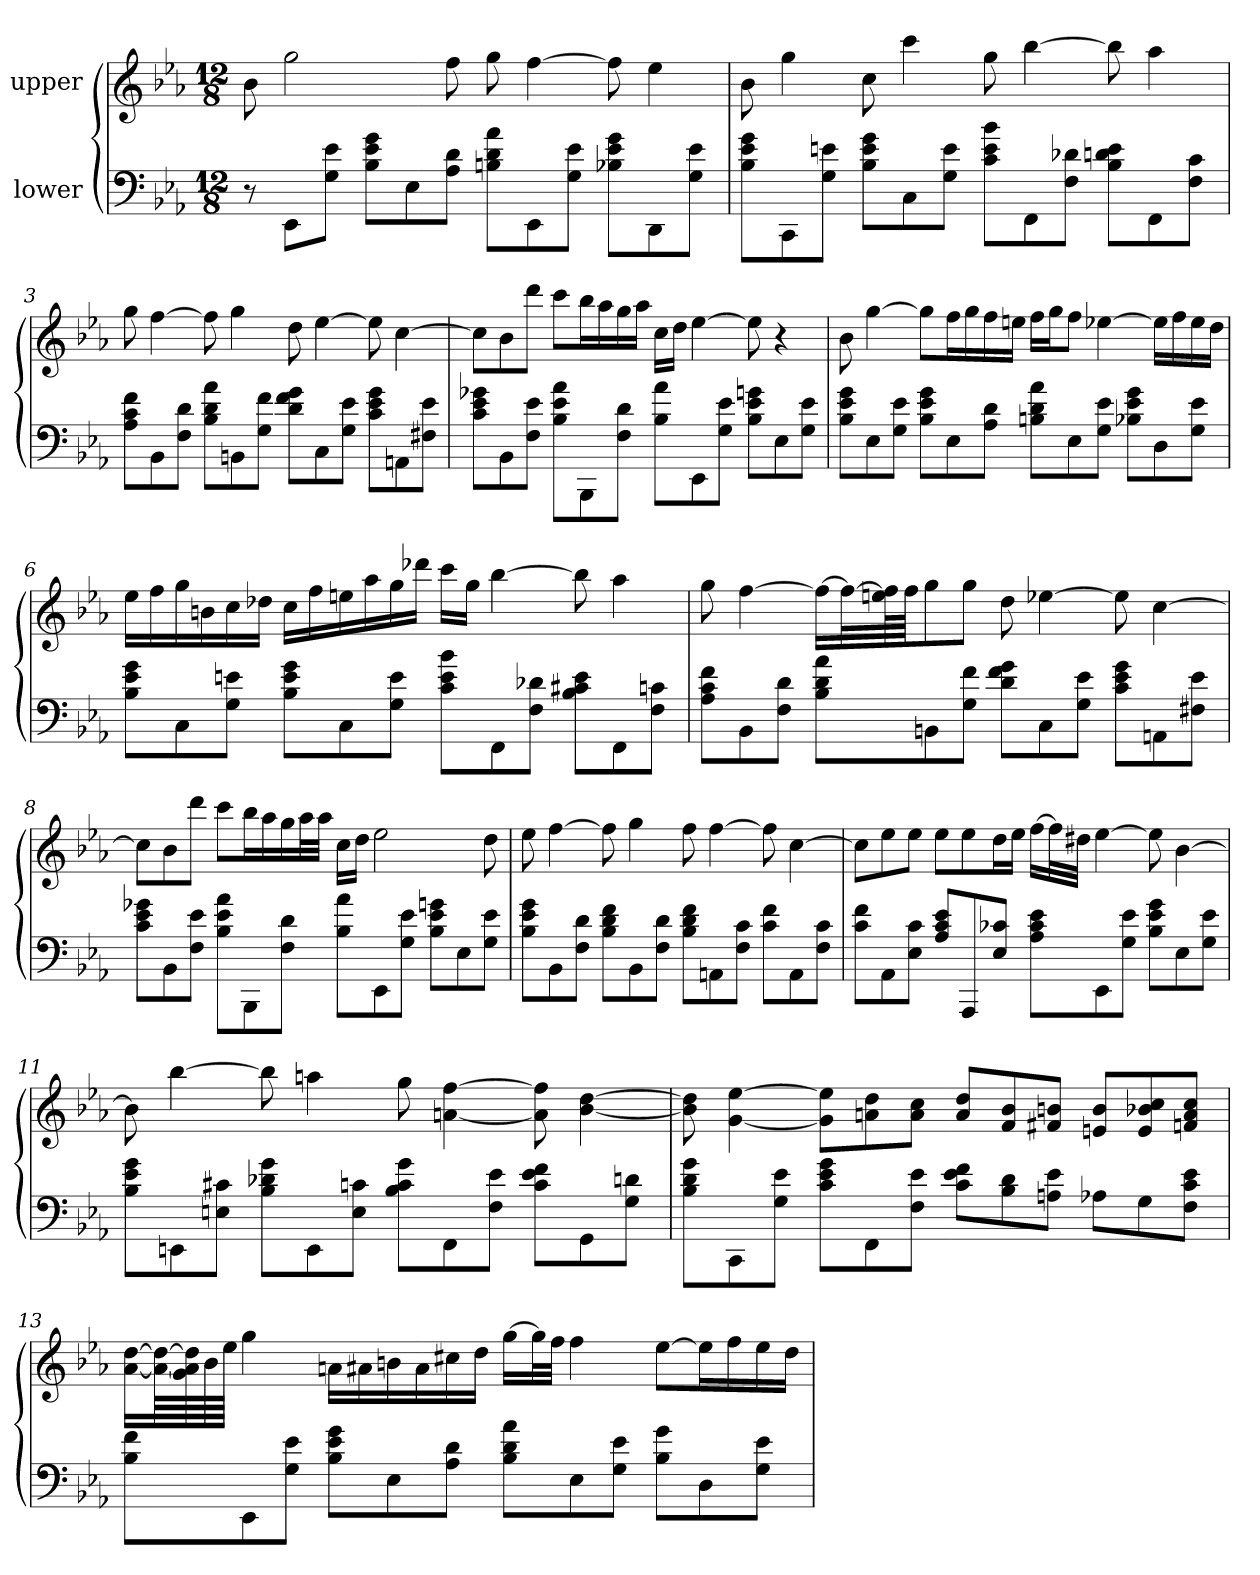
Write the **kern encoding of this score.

**kern	**kern
*part2	*part1
*staff2	*staff1
*I"lower	*I"upper
*clefF4	*clefG2
*k[b-e-a-]	*k[b-e-a-]
*M12/8	*M12/8
*MM66	*MM66
=1	=1
8r	8b-\
8EE-\L	2gg\
8G\ 8e-\J	.
8B-\ 8e-\ 8g\L	.
8E-\	.
8A-\ 8d\J	8ff\
8Bn\ 8d\ 8a-\L	8gg\
8EE-\	[4ff\
8G\ 8e-\J	.
8B-X\ 8e-\ 8g\L	8ff\]
8DD\	4ee-\
8G\ 8e-\J	.
=2	=2
8B-\ 8e-\ 8g\L	8b-\
8CC\	4gg\
8G\ 8en\J	.
8B-\ 8e\ 8g\L	8cc\
8C\	4ccc\
8G\ 8e\J	.
8c\ 8e\ 8b-\L	8gg\
8FF\	[4bb-\
8F\ 8d-X\J	.
8B-\ 8dn\ 8e\L	8bb-\]
8FF\	4aa-\
8F\ 8c\J	.
!!LO:LB:g=z
=3	=3
8A-\ 8c\ 8f\L	8gg\
8BB-\	[4ff\
8F\ 8d\J	.
8B-\ 8d\ 8a-\L	8ff\]
8BBn\	4gg\
8G\ 8f\J	.
8d\ 8f\ 8g\L	8dd\
8C\	[4ee-\
8G\ 8e-\J	.
8c\ 8e-\ 8g\L	8ee-\]
8AAn\	[4cc\
8F#X\ 8e-\J	.
=4	=4
8c\ 8e-\ 8g-X\L	8cc\L]
8BB-\	8b-\
8F\ 8e-\J	8ddd\J
8B-\ 8e-\ 8a-\L	8ccc\L
8BBB-\	16bb-\L
.	16aa-\
8F\ 8d\J	16gg\
.	16aa-\JJ
8B-\ 8a-\L	16cc\LL
.	16dd\JJ
8EE-\	[4ee-\
8G\ 8e-\J	.
8B-\ 8e-\ 8gn\L	8ee-\]
8E-\	4r
8G\ 8e-\J	.
!!LO:LB:g=z
=5	=5
8B-\ 8e-\ 8g\L	8b-\
8E-\	[4gg\
8G\ 8e-\J	.
8B-\ 8e-\ 8g\L	8gg\L]
8E-\	16ff\L
.	16gg\
8A-\ 8d\J	16ff\
.	16een\JJ
8Bn\ 8d\ 8a-\L	16ff\LL
.	16gg\J
8E-\	8ff\J
8G\ 8e-\J	[4ee-X\
8B-X\ 8e-\ 8g\L	.
8D\	16ee-\LL]
.	16ff\
8G\ 8e-\J	16ee-\
.	16dd\JJ
!!LO:LB:g=z
=6	=6
8B-\ 8e-\ 8g\L	16ee-\LL
.	16ff\
8C\	16gg\
.	16bn\
8G\ 8en\J	16cc\
.	16dd-X\JJ
8B-\ 8e\ 8g\L	16cc\LL
.	16ff\
8C\	16een\
.	16aa-\
8G\ 8e\J	16gg\
.	16ddd-X\JJ
8c\ 8e\ 8b-\L	16ccc\LL
.	16gg\JJ
8FF\	[4bb-\
8F\ 8d-X\J	.
8B-\ 8c#X\ 8e\L	8bb-\]
8FF\	4aa-\
8F\ 8cn\J	.
!!LO:LB:g=z
=7	=7
8A-\ 8c\ 8f\L	8gg\
8BB-\	[4ff\
8F\ 8d\J	.
8B-\ 8d\ 8a-\L	16ff\LL_
.	32ff\L_
.	64een\ 64ff\]L
.	64ff\JJJ
8BBn\	8gg\
8G\ 8f\J	8gg\J
8d\ 8f\ 8g\L	8dd\
8C\	[4ee-X\
8G\ 8e-\J	.
8c\ 8e-\ 8g\L	8ee-\]
8AAn\	[4cc\
8F#X\ 8e-\J	.
=8	=8
8c\ 8e-\ 8g-X\L	8cc\L]
8BB-\	8b-\
8F\ 8e-\J	8ddd\J
8B-\ 8e-\ 8a-\L	8ccc\L
8BBB-\	16bb-\L
.	16aa-\
8F\ 8d\J	16gg\
.	32aa-\L
.	32aa-\JJJ
8B-\ 8a-\L	16cc\LL
.	16dd\JJ
8EE-\	2ee-\
8G\ 8e-\J	.
8B-\ 8e-\ 8gn\L	.
8E-\	.
8G\ 8e-\J	8dd\
!!LO:LB:g=z
=9	=9
8B-\ 8e-\ 8g\L	8ee-\
8BB-\	[4ff\
8F\ 8d\J	.
8B-\ 8d\ 8f\L	8ff\]
8BB-\	4gg\
8F\ 8d\J	.
8B-\ 8d\ 8f\L	8ff\
8AAn\	[4ff\
8F\ 8c\J	.
8c\ 8f\L	8ff\]
8AA\	[4cc\
8F\ 8c\J	.
=10	=10
8c\ 8f\L	8cc\L]
8AA-\	8ee-\
8E-\ 8c\J	8ee-\J
8A-/ 8c/ 8e-/L	8ee-\L
8AAA-/	8ee-\
8E-/ 8c-X/J	16dd\L
.	16ee-\JJ
8A-\ 8c-\ 8e-\L	[16ff\LL
.	32ff\L]
.	32dd#X\JJJ
8EE-\	[4ee-\
8G\ 8e-\J	.
8B-\ 8e-\ 8g\L	8ee-\]
8E-\	[4b-\
8G\ 8e-\J	.
!!LO:PB:g=z
=11	=11
8B-\ 8e-\ 8g\L	8b-\]
8EEn\	[4bb-\
8En\ 8c#X\J	.
8B-\ 8d-X\ 8g\L	8bb-\]
8EE\	4aan\
8E\ 8cn\J	.
8B-\ 8c\ 8g\L	8gg\
8FF\	[4an\ [4ff\
8F\ 8e-\J	.
8c\ 8e-\ 8f\L	8a\] 8ff\]
8GG\	[4b-\ [4dd\
8G\ 8dn\J	.
=12	=12
8B-\ 8d\ 8g\L	8b-\] 8dd\]
8CC\	[4g\ [4ee-\
8G\ 8e-\J	.
8c\ 8e-\ 8g\L	8g\] 8ee-\]L
8FF\	8an\ 8dd\
8F\ 8e-\J	8a\ 8cc\J
8c\ 8e-\ 8f\L	8a/ 8dd/L
8B-\ 8d\	8f/ 8b-/
8An\ 8e-\J	8f#X/ 8bn/J
8A-X\L	8en/ 8b/L
8G\	8e/ 8b-X/ 8cc/
8F\ 8c\ 8e-\J	8fn/ 8a/ 8cc/J
!!LO:LB:g=z
=13	=13
8B-\ 8f\L	[16a-\ [16dd\LL
.	64a-\_ 64dd\_LL
.	64g\ 64a-\] 64dd\]
.	64b-\
.	64ee-\JJJJ
8EE-\	4gg\
8G\ 8e-\J	.
8B-\ 8e-\ 8g\L	16an\LL
.	16a#X\
8E-\	16bn\
.	16a#\
8A-\ 8d\J	16cc#X\
.	16dd\JJ
8B-\ 8d\ 8a-\L	[16gg\LL
.	32gg\L]
.	32ff\JJJ
8E-\	4ff\
8G\ 8e-\J	.
8B-\ 8g\L	[8ee-\L
8D\	16ee-\L]
.	16ff\
8G\ 8e-\J	16ee-\
.	16dd\JJ
=	=
*-	*-
